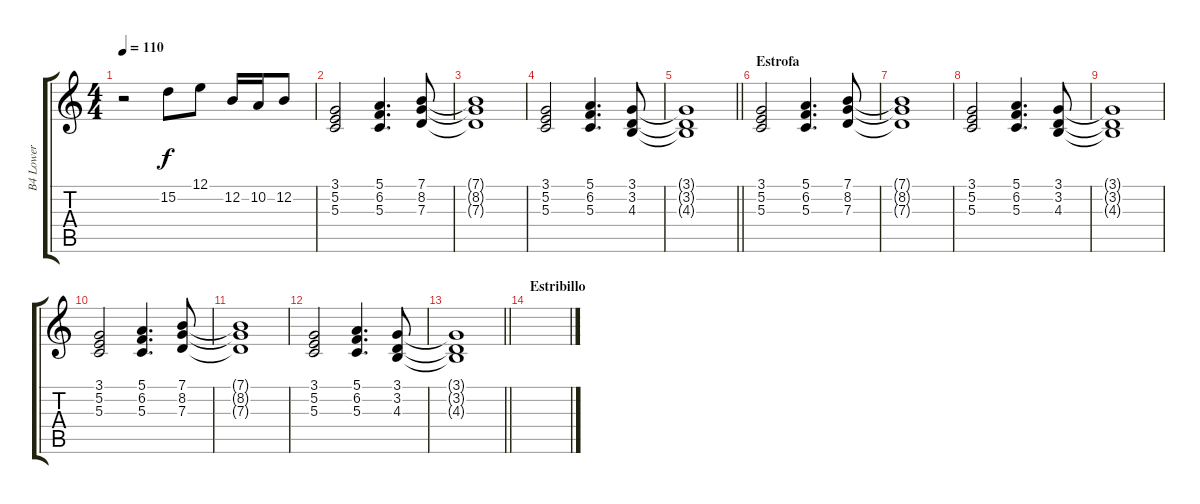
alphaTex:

\track ("B4 Lower" "B4 Lower") {instrument drawbarorgan}
\staff {score tabs}
\tuning (E4 B3 G3 D3 A2 E2) {hide}
\ts (4 4)
\tempo 110
\clef g2
\ks c
r.2{dy f instrument drawbarorgan} 15.2.8 12.1.8 12.2.16 10.2.16 12.2.8 |
(3.1 5.2 5.3).2 (5.1 6.2 5.3).4{d} (7.1 8.2 7.3).8 |
(7.1{t} 8.2{t} 7.3{t}).1 |
(3.1 5.2 5.3).2 (5.1 6.2 5.3).4{d} (3.1 3.2 4.3).8 |
\barLineRight lightlight
(3.1{t} 3.2{t} 4.3{t}).1 |
\section ("" "Estrofa")
(3.1 5.2 5.3).2 (5.1 6.2 5.3).4{d} (7.1 8.2 7.3).8 |
(7.1{t} 8.2{t} 7.3{t}).1 |
(3.1 5.2 5.3).2 (5.1 6.2 5.3).4{d} (3.1 3.2 4.3).8 |
(3.1{t} 3.2{t} 4.3{t}).1 |
(3.1 5.2 5.3).2 (5.1 6.2 5.3).4{d} (7.1 8.2 7.3).8 |
(7.1{t} 8.2{t} 7.3{t}).1 |
(3.1 5.2 5.3).2 (5.1 6.2 5.3).4{d} (3.1 3.2 4.3).8 |
\barLineRight lightlight
(3.1{t} 3.2{t} 4.3{t}).1 |
\section ("" "Estribillo")
